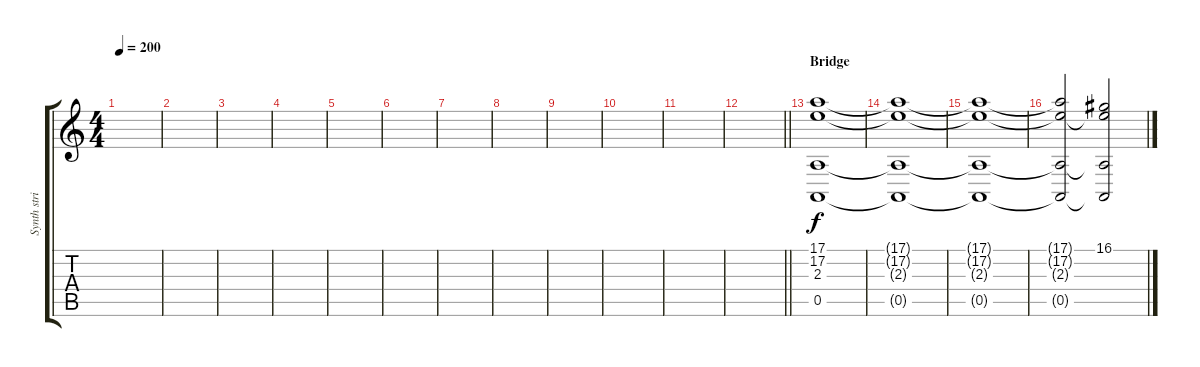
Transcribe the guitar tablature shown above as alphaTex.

\track ("Synth strings" "Synth stri") {instrument stringensemble1}
\staff {score tabs}
\tuning (E4 B3 G3 D3 A2 E2) {hide}
\ts (4 4)
\tempo 200
\clef g2
\ks c
|
|
|
|
|
|
|
|
|
|
|
\barLineRight lightlight
|
\section ("" "Bridge")
(17.1 17.2 2.3 0.5).1{volume 8} |
(17.1{t} 17.2{t} 2.3{t} 0.5{t}).1 |
(17.1{t} 17.2{t} 2.3{t} 0.5{t}).1 |
(17.1{t} 17.2{t} 2.3{t} 0.5{t}).2 (16.1 17.2{t} 2.3{t} 0.5{t}).2
